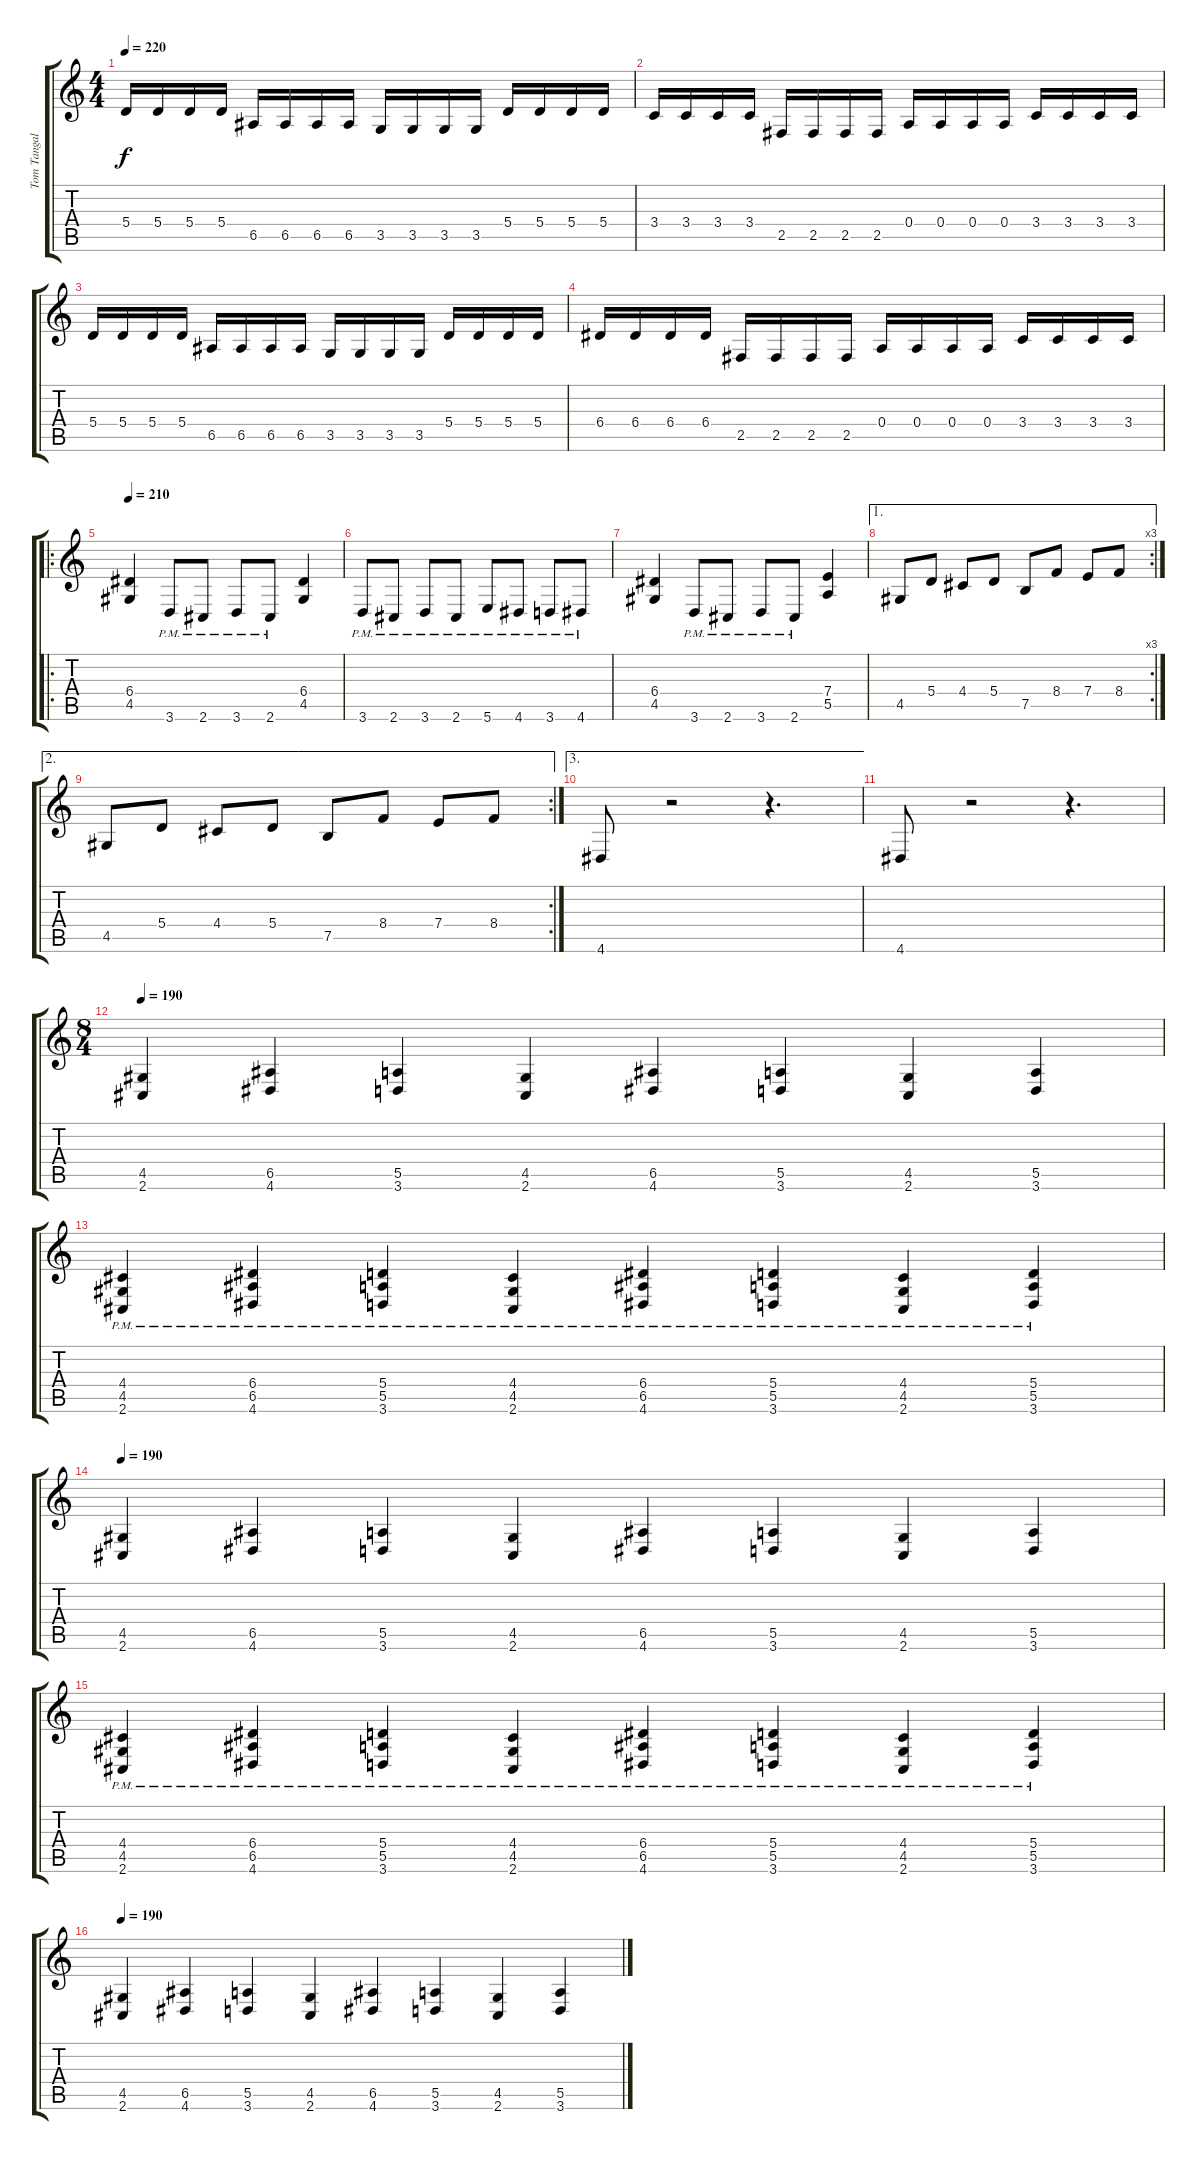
\track ("Tom Tangalos" "Tom Tangal") {instrument distortionguitar}
\staff {score tabs}
\tuning (B3 Gb3 D3 A2 E2 B1) {hide}
\ts (4 4)
\tempo 220
\clef g2
\ks c
5.4.16{dy f} 5.4.16 5.4.16 5.4.16 6.5.16 6.5.16 6.5.16 6.5.16 3.5.16 3.5.16 3.5.16 3.5.16 5.4.16 5.4.16 5.4.16 5.4.16 |
3.4.16 3.4.16 3.4.16 3.4.16 2.5.16 2.5.16 2.5.16 2.5.16 0.4.16 0.4.16 0.4.16 0.4.16 3.4.16 3.4.16 3.4.16 3.4.16 |
5.4.16 5.4.16 5.4.16 5.4.16 6.5.16 6.5.16 6.5.16 6.5.16 3.5.16 3.5.16 3.5.16 3.5.16 5.4.16 5.4.16 5.4.16 5.4.16 |
6.4.16 6.4.16 6.4.16 6.4.16 2.5.16 2.5.16 2.5.16 2.5.16 0.4.16 0.4.16 0.4.16 0.4.16 3.4.16 3.4.16 3.4.16 3.4.16 |
\ro
\tempo 210
(6.4 4.5).4 3.6{pm}.8 2.6{pm}.8 3.6{pm}.8 2.6{pm}.8 (6.4 4.5).4 |
3.6{pm}.8 2.6{pm}.8 3.6{pm}.8 2.6{pm}.8 5.6{pm}.8 4.6{pm}.8 3.6{pm}.8 4.6{pm}.8 |
(6.4 4.5).4 3.6{pm}.8 2.6{pm}.8 3.6{pm}.8 2.6{pm}.8 (7.4 5.5).4 |
\ae 1
\rc 3
4.5.8 5.4.8 4.4.8 5.4.8 7.5.8 8.4.8 7.4.8 8.4.8 |
\ae 2
\rc 2
4.5.8 5.4.8 4.4.8 5.4.8 7.5.8 8.4.8 7.4.8 8.4.8 |
\ae 3
4.6.8 r.2 r.4{d} |
4.6.8 r.2 r.4{d} |
\ts (8 4)
\tempo 190
(4.5 2.6).4 (6.5 4.6).4 (5.5 3.6).4 (4.5 2.6).4 (6.5 4.6).4 (5.5 3.6).4 (4.5 2.6).4 (5.5 3.6).4 |
(4.4{pm} 4.5{pm} 2.6{pm}).4 (6.4{pm} 6.5{pm} 4.6{pm}).4 (5.4{pm} 5.5{pm} 3.6{pm}).4 (4.4{pm} 4.5{pm} 2.6{pm}).4 (6.4{pm} 6.5{pm} 4.6{pm}).4 (5.4{pm} 5.5{pm} 3.6{pm}).4 (4.4{pm} 4.5{pm} 2.6{pm}).4 (5.4{pm} 5.5{pm} 3.6{pm}).4 |
\tempo 190
(4.5 2.6).4 (6.5 4.6).4 (5.5 3.6).4 (4.5 2.6).4 (6.5 4.6).4 (5.5 3.6).4 (4.5 2.6).4 (5.5 3.6).4 |
(4.4{pm} 4.5{pm} 2.6{pm}).4 (6.4{pm} 6.5{pm} 4.6{pm}).4 (5.4{pm} 5.5{pm} 3.6{pm}).4 (4.4{pm} 4.5{pm} 2.6{pm}).4 (6.4{pm} 6.5{pm} 4.6{pm}).4 (5.4{pm} 5.5{pm} 3.6{pm}).4 (4.4{pm} 4.5{pm} 2.6{pm}).4 (5.4{pm} 5.5{pm} 3.6{pm}).4 |
\tempo 190
(4.5 2.6).4 (6.5 4.6).4 (5.5 3.6).4 (4.5 2.6).4 (6.5 4.6).4 (5.5 3.6).4 (4.5 2.6).4 (5.5 3.6).4
